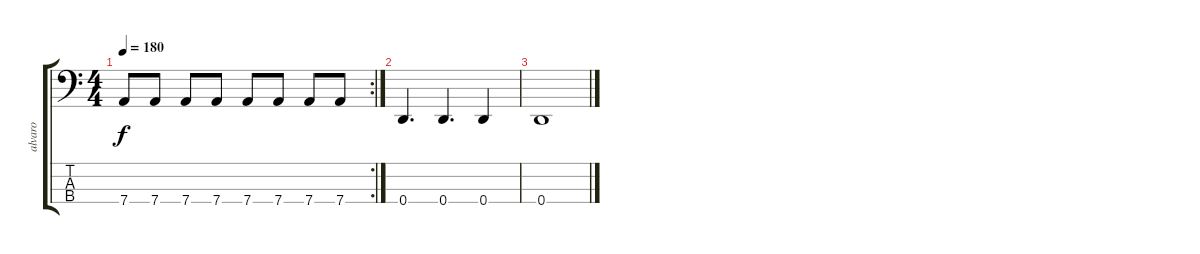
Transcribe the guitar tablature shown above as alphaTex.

\track ("alvaro" "alvaro") {instrument electricbassfinger}
\staff {score tabs}
\tuning (G2 D2 A1 D1) {hide}
\rc 2
\ts (4 4)
\tempo 180
\clef f4
\ks c
7.4.8{dy f} 7.4.8 7.4.8 7.4.8 7.4.8 7.4.8 7.4.8 7.4.8 |
0.4.4{d} 0.4.4{d} 0.4.4 |
0.4.1
